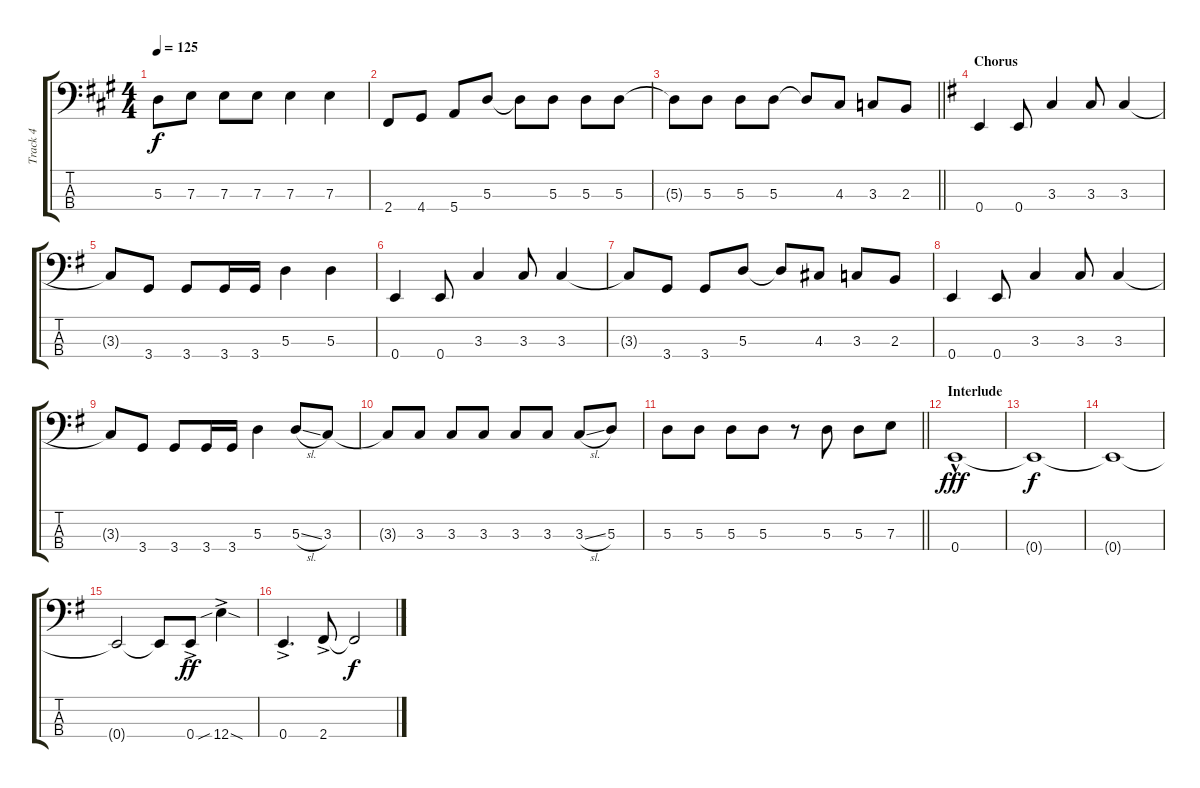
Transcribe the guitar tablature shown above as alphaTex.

\track ("Track 4" "Track 4") {instrument electricbasspick}
\staff {score tabs}
\tuning (G2 D2 A1 E1) {hide}
\ts (4 4)
\tempo 125
\clef f4
\ks a
5.3.8{dy f} 7.3.8 7.3.8 7.3.8 7.3.4 7.3.4 |
2.4.8 4.4.8 5.4.8 5.3.8 5.3{t}.8 5.3.8 5.3.8 5.3.8 |
\barLineRight lightlight
5.3{t}.8 5.3.8 5.3.8 5.3.8 5.3{t}.8 4.3.8 3.3.8 2.3.8 |
\section ("" "Chorus")
\ks g
0.4.4 0.4.8 3.3.4 3.3.8 3.3.4 |
3.3{t}.8 3.4.8 3.4.8 3.4.16 3.4.16 5.3.4 5.3.4 |
0.4.4 0.4.8 3.3.4 3.3.8 3.3.4 |
3.3{t}.8 3.4.8 3.4.8 5.3.8 5.3{t}.8 4.3.8 3.3.8 2.3.8 |
0.4.4 0.4.8 3.3.4 3.3.8 3.3.4 |
3.3{t}.8 3.4.8 3.4.8 3.4.16 3.4.16 5.3.4 5.3{sl}.8 3.3.8 |
3.3{t}.8 3.3.8 3.3.8 3.3.8 3.3.8 3.3.8 3.3{sl}.8 5.3.8 |
\barLineRight lightlight
5.3.8 5.3.8 5.3.8 5.3.8 r.8 5.3.8 5.3.8 7.3.8 |
\section ("" "Interlude")
0.4{hac}.1{dy fff} |
0.4{t}.1{dy f} |
0.4{t}.1 |
0.4{t}.2 0.4{t}.8 0.4{ac}.8{dy ff} 12.4{sib sod ac}.4 |
0.4{ac}.4{d} 2.4{ac}.8 2.4{t}.2{dy f}
